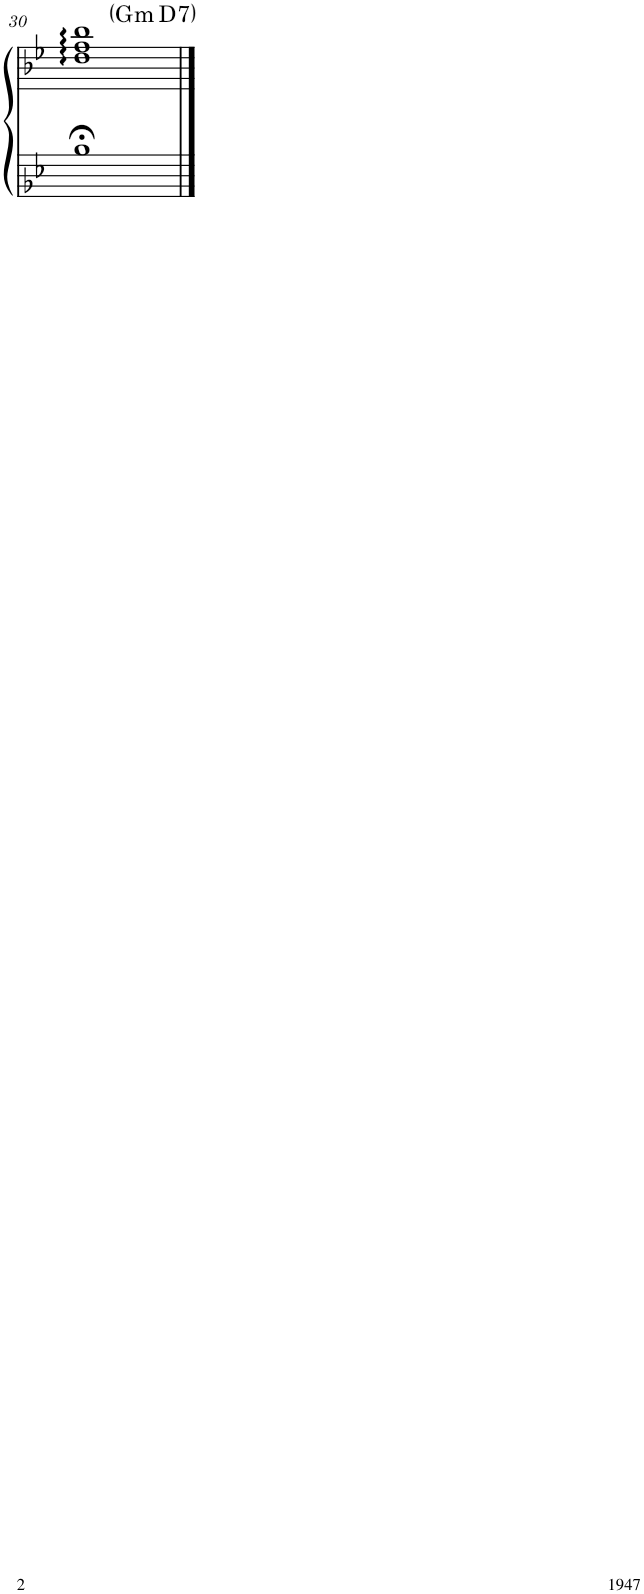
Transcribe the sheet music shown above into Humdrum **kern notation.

**kern	**kern	**harte
*part1	*part1	*part1
*staff2	*staff1	*
*I"Piano	*	*
*I'Pno.	*	*
!!LO:PB:g=z
*clefF4	*clefG2	*
*k[b-e-]	*k[b-e-]	*
*M4/4	*M4/4	*
=30	=30	=30
*	*^	*
*	*	*^	*
1B-;<	1dd: 1ff: 1bb-:	2ryy	2.ryy	.
!	!	!	!	!LO:H:kt=m
.	.	2ryy	.	G:min
!	!	!	!	!LO:H:kt=7
.	.	.	4ryy	D:7
*	*v	*v	*v	*
==	==	==
*-	*-	*-
